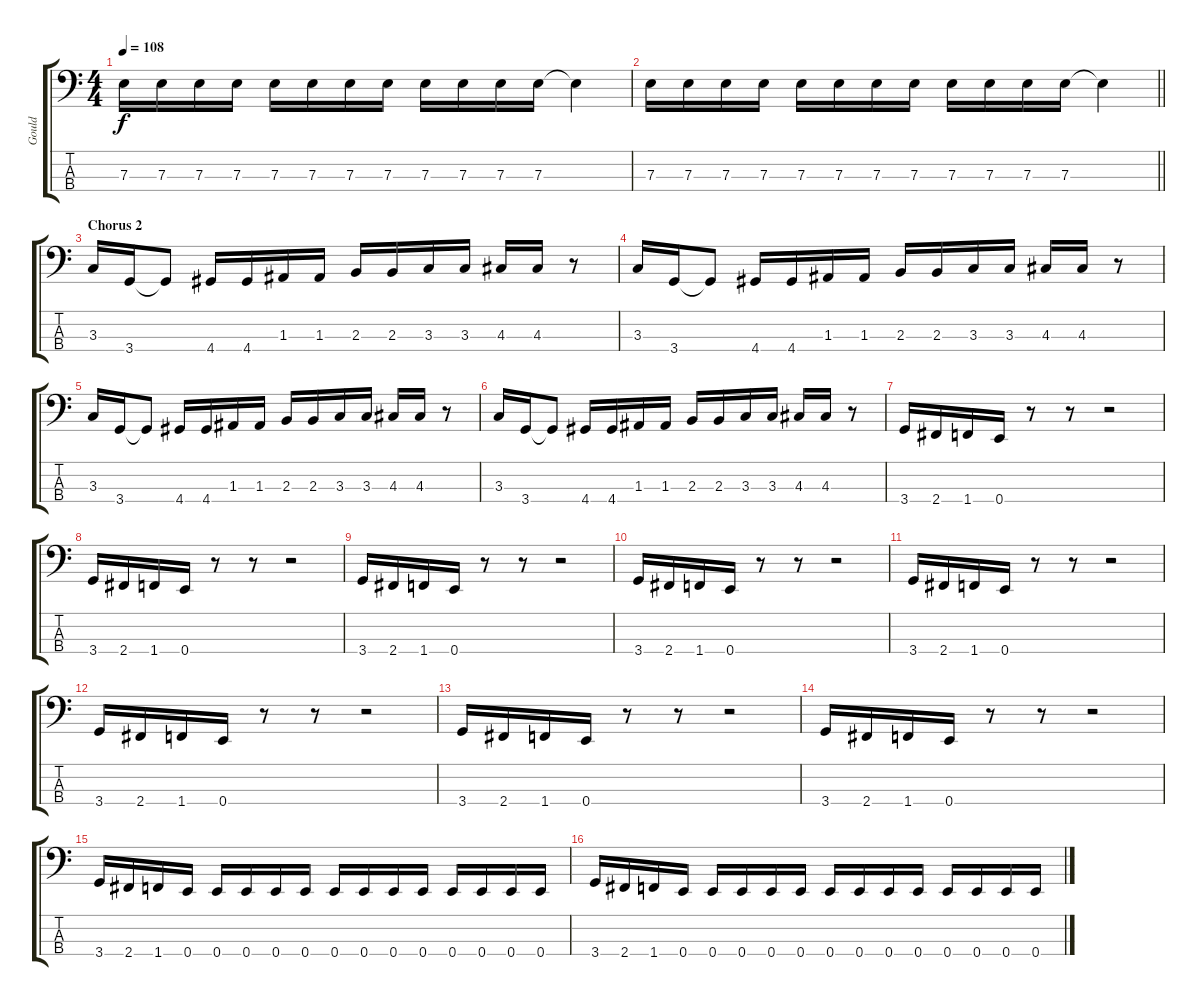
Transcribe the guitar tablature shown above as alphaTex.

\track ("Gould" "Gould") {instrument electricbasspick}
\staff {score tabs}
\tuning (G2 D2 A1 E1) {hide}
\ts (4 4)
\tempo 108
\clef f4
\ks c
7.3.16{dy f} 7.3.16 7.3.16 7.3.16 7.3.16 7.3.16 7.3.16 7.3.16 7.3.16 7.3.16 7.3.16 7.3.16 7.3{t}.4 |
\barLineRight lightlight
7.3.16 7.3.16 7.3.16 7.3.16 7.3.16 7.3.16 7.3.16 7.3.16 7.3.16 7.3.16 7.3.16 7.3.16 7.3{t}.4 |
\section ("" "Chorus 2")
3.3.16 3.4.16 3.4{t}.8 4.4.16 4.4.16 1.3.16 1.3.16 2.3.16 2.3.16 3.3.16 3.3.16 4.3.16 4.3.16 r.8 |
3.3.16 3.4.16 3.4{t}.8 4.4.16 4.4.16 1.3.16 1.3.16 2.3.16 2.3.16 3.3.16 3.3.16 4.3.16 4.3.16 r.8 |
3.3.16 3.4.16 3.4{t}.8 4.4.16 4.4.16 1.3.16 1.3.16 2.3.16 2.3.16 3.3.16 3.3.16 4.3.16 4.3.16 r.8 |
3.3.16 3.4.16 3.4{t}.8 4.4.16 4.4.16 1.3.16 1.3.16 2.3.16 2.3.16 3.3.16 3.3.16 4.3.16 4.3.16 r.8 |
3.4.16 2.4.16 1.4.16 0.4.16 r.8 r.8 r.2 |
3.4.16 2.4.16 1.4.16 0.4.16 r.8 r.8 r.2 |
3.4.16 2.4.16 1.4.16 0.4.16 r.8 r.8 r.2 |
3.4.16 2.4.16 1.4.16 0.4.16 r.8 r.8 r.2 |
3.4.16 2.4.16 1.4.16 0.4.16 r.8 r.8 r.2 |
3.4.16 2.4.16 1.4.16 0.4.16 r.8 r.8 r.2 |
3.4.16 2.4.16 1.4.16 0.4.16 r.8 r.8 r.2 |
3.4.16 2.4.16 1.4.16 0.4.16 r.8 r.8 r.2 |
3.4.16 2.4.16 1.4.16 0.4.16 0.4.16 0.4.16 0.4.16 0.4.16 0.4.16 0.4.16 0.4.16 0.4.16 0.4.16 0.4.16 0.4.16 0.4.16 |
3.4.16 2.4.16 1.4.16 0.4.16 0.4.16 0.4.16 0.4.16 0.4.16 0.4.16 0.4.16 0.4.16 0.4.16 0.4.16 0.4.16 0.4.16 0.4.16
